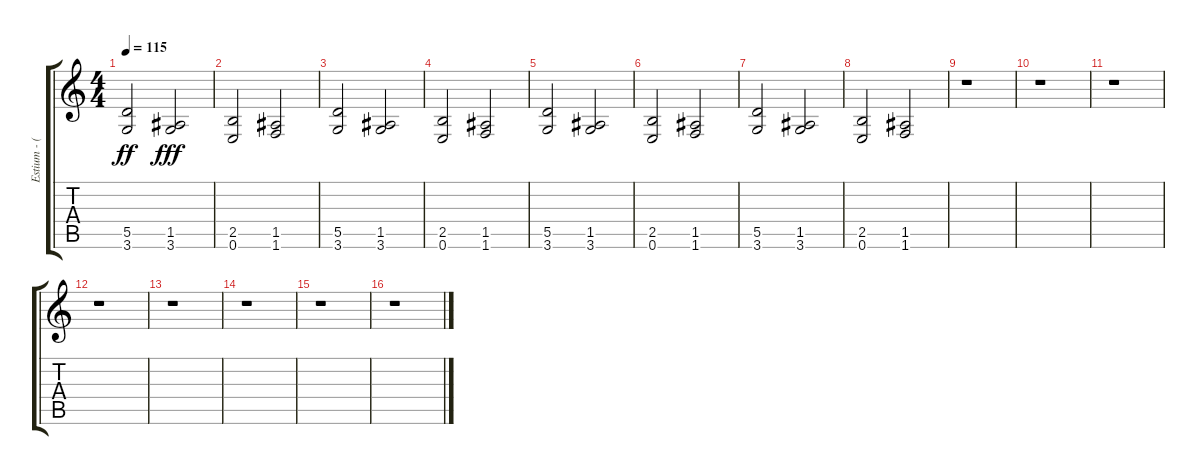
\track ("Estium - (Lead)" "Estium - (") {instrument distortionguitar}
\staff {score tabs}
\tuning (E4 B3 G3 D3 A2 E2) {hide}
\ts (4 4)
\tempo 115
\clef g2
\ks c
(5.5 3.6).2{dy ff instrument distortionguitar} (1.5 3.6).2{dy fff} |
(2.5 0.6).2 (1.5 1.6).2 |
(5.5 3.6).2 (1.5 3.6).2 |
(2.5 0.6).2 (1.5 1.6).2 |
(5.5 3.6).2 (1.5 3.6).2 |
(2.5 0.6).2 (1.5 1.6).2 |
(5.5 3.6).2 (1.5 3.6).2 |
(2.5 0.6).2 (1.5 1.6).2 |
r.1 |
r.1 |
r.1 |
r.1 |
r.1 |
r.1 |
r.1 |
r.1
